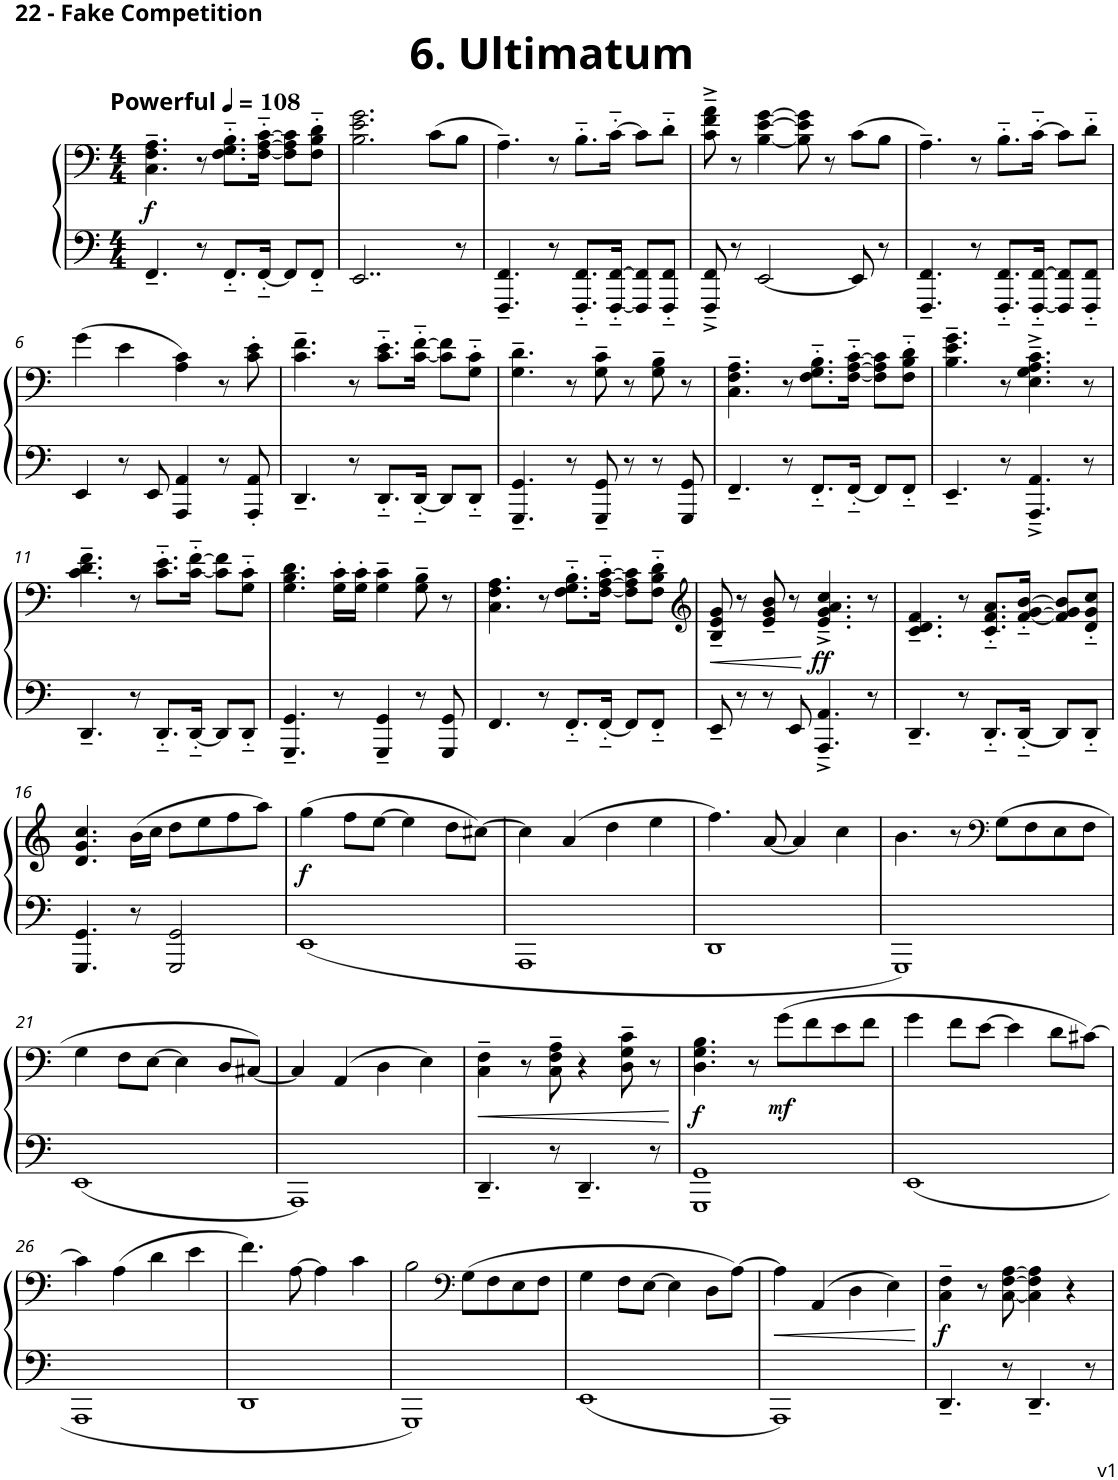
**kern	**kern	**dynam
*part1	*part1	*part1
*staff2	*staff1	*staff1/2
*I"Piano	*	*
*I'Pno.	*	*
!!LO:PB:g=z
*clefF4	*clefF4	*
*k[]	*k[]	*
*M4/4	*M4/4	*
*MM108	*MM108	*
=1	=1	=1
!	!LO:TX:a:B:t=Powerful	!
!	!LO:TX:a:B:t=6. Ultimatum	!
!	!	!LO:DY:b
4.FF~/	4.C\~ 4.F\~ 4.A\~	f
8r	8r	.
8.FF'~/L	8.F\'~ 8.G\'~ 8.B\'~L	.
[16FF'~/Jk	[16F\'~ [16A\'~ [16c\'~Jk	.
8FF/L]	8F\] 8A\] 8c\]L	.
8FF'~/J	8F\'~ 8B\'~ 8d\'~J	.
=2	=2	=2
2..EE/	2.B\ 2.e\ 2.g\	.
.	(8c\L	.
8r	8B\J	.
=3	=3	=3
4.FFF/~ 4.FF/~	4.A~\)	.
8r	8r	.
8.FFF/'~ 8.FF/'~L	8.B'~\L	.
[16FFF/'~ [16FF/'~Jk	[16c'~\Jk	.
8FFF/] 8FF/]L	8c\L]	.
8FFF/'~ 8FF/'~J	8d'~\J	.
=4	=4	=4
8FFF/~^ 8FF/~^	8c\~^ 8f\~^ 8a\~^	.
8r	8r	.
[2EE/	[4B\ [4e\ [4g\	.
.	8B\] 8e\] 8g\]	.
.	8r	.
8EE/]	(8c\L	.
8r	8B\J	.
=5	=5	=5
4.FFF/~ 4.FF/~	4.A~\)	.
8r	8r	.
8.FFF/'~ 8.FF/'~L	8.B'~\L	.
[16FFF/'~ [16FF/'~Jk	[16c'~\Jk	.
8FFF/] 8FF/]L	8c\L]	.
8FFF/'~ 8FF/'~J	8d'~\J	.
!!LO:LB:g=z
=6	=6	=6
4EE/	(4g\	.
8r	4e\	.
8EE/	.	.
4AAA/ 4AA/	4A\ 4c\)	.
8r	8r	.
8AAA/' 8AA/'	8c\' 8e\'	.
=7	=7	=7
4.DD~/	4.c\~ 4.f\~	.
8r	8r	.
8.DD'~/L	8.c\'~ 8.e\'~L	.
[16DD'~/Jk	[16c\'~ [16f\'~Jk	.
8DD/L]	8c\] 8f\]L	.
8DD'~/J	8G\'~ 8c\'~J	.
=8	=8	=8
4.GGG/~ 4.GG/~	4.G\~ 4.d\~	.
8r	8r	.
8GGG/~ 8GG/~	8G\~ 8c\~	.
8r	8r	.
8r	8G\~ 8B\~	.
8GGG/ 8GG/	8r	.
=9	=9	=9
4.FF~/	4.C\~ 4.F\~ 4.A\~	.
8r	8r	.
8.FF'~/L	8.F\'~ 8.G\'~ 8.B\'~L	.
[16FF'~/Jk	[16F\'~ [16A\'~ [16c\'~Jk	.
8FF/L]	8F\] 8A\] 8c\]L	.
8FF'~/J	8F\'~ 8B\'~ 8d\'~J	.
=10	=10	=10
4.EE~/	4.B\~ 4.e\~ 4.g\~	.
8r	8r	.
4.AAA/~^ 4.AA/~^	4.E\~^ 4.G\~^ 4.A\~^ 4.c\~^	.
8r	8r	.
!!LO:LB:g=z
=11	=11	=11
4.DD~/	4.c\~ 4.d\~ 4.f\~	.
8r	8r	.
8.DD'~/L	8.c\'~ 8.e\'~L	.
[16DD'~/Jk	[16c\'~ [16f\'~Jk	.
8DD/L]	8c\] 8f\]L	.
8DD'~/J	8G\'~ 8c\'~J	.
=12	=12	=12
4.GGG/~ 4.GG/~	4.G\ 4.B\ 4.d\	.
8r	16G\' 16c\'LL	.
.	16G\' 16c\'JJ	.
4GGG/~ 4GG/~	4G\~ 4c\~	.
8r	8G\~ 8B\~	.
8GGG/ 8GG/	8r	.
=13	=13	=13
4.FF/	4.C\ 4.F\ 4.A\	.
8r	8r	.
8.FF'~/L	8.F\'~ 8.G\'~ 8.B\'~L	.
[16FF'~/Jk	[16F\'~ [16A\'~ [16c\'~Jk	.
8FF/L]	8F\] 8A\] 8c\]L	.
8FF'~/J	8F\'~ 8B\'~ 8d\'~J	.
=14	=14	=14
*	*clefG2	*
!	!	!LO:HP:b
8EE~/	8B/~ 8e/~ 8g/~	<
8r	8r	.
8r	8e/~ 8g/~ 8b/~	.
8EE/	8r	.
!	!	!LO:DY:n=1:b
4.AAA/~^ 4.AA/~^	4.e/~^ 4.g/~^ 4.a/~^ 4.cc/~^	[ ff
8r	8r	.
=15	=15	=15
4.DD~/	4.c/~ 4.d/~ 4.f/~	.
8r	8r	.
8.DD'~/L	8.c/'~ 8.f/'~ 8.a/'~L	.
[16DD'~/Jk	[16f/'~ [16g/'~ [16b/'~Jk	.
8DD/L]	8f/] 8g/] 8b/]L	.
8DD'~/J	8d/'~ 8g/'~ 8cc/'~J	.
!!LO:LB:g=z
=16	=16	=16
4.GGG/ 4.GG/	4.d/ 4.g/ 4.cc/	.
8r	(16b\LL	.
.	16cc\JJ	.
2GGG/ 2GG/	8dd\L	.
.	8ee\	.
.	8ff\	.
.	8aa\J)	.
=17	=17	=17
!	!	!LO:DY:b
1EE	(4gg\	f
.	8ff\L	.
.	[8ee\J	.
.	4ee\]	.
.	8dd\L	.
.	[8cc#X\J)	.
=18	=18	=18
1AAA	4cc#\]	.
.	(4a/	.
.	4dd\	.
.	4ee\	.
=19	=19	=19
1DD	4.ff\)	.
.	[8a/	.
.	4a/]	.
.	4cc\	.
=20	=20	=20
1GGG	4.b\	.
.	8r	.
*	*clefF4	*
.	(8G\L	.
.	8F\	.
.	8E\	.
.	8F\J	.
!!LO:LB:g=z
=21	=21	=21
1EE	4G\	.
.	8F\L	.
.	[8E\J	.
.	4E\]	.
.	8D/L	.
.	[8C#X/J)	.
=22	=22	=22
1AAA	4C#/]	.
.	(4AA/	.
.	4D\	.
.	4E\)	.
=23	=23	=23
!	!	!LO:HP:b
4.DD~/	4C\~ 4F\~	<
.	8r	.
8r	8C\~ 8F\~ 8A\~	.
4.DD~/	4r	.
.	8D\~ 8G\~ 8c\~	.
8r	8r	.
.	.	[
=24	=24	=24
!	!	!LO:DY:b
1GGG 1GG	4.D\ 4.G\ 4.B\	f
.	8r	.
!	!	!LO:DY:b
.	(8g\L	mf
.	8f\	.
.	8e\	.
.	8f\J	.
=25	=25	=25
1EE	4g\	.
.	8f\L	.
.	[8e\J	.
.	4e\]	.
.	8d\L	.
.	[8c#X\J)	.
!!LO:LB:g=z
=26	=26	=26
1AAA	4c#\]	.
.	(4A\	.
.	4d\	.
.	4e\	.
=27	=27	=27
1DD	4.f\)	.
.	[8A\	.
.	4A\]	.
.	4c\	.
=28	=28	=28
1GGG	2B\	.
*	*clefF4	*
.	(8G\L	.
.	8F\	.
.	8E\	.
.	8F\J	.
=29	=29	=29
1EE	4G\	.
.	8F\L	.
.	[8E\J	.
.	4E\]	.
.	8D\L	.
.	[8A\J)	.
=30	=30	=30
!	!	!LO:HP:b
1AAA	4A\]	<
.	(4AA/	.
.	4D\	.
.	4E\)	.
.	.	[
=31	=31	=31
!	!	!LO:DY:b
4.DD~/	4C\~ 4F\~	f
.	8r	.
8r	[8C\ [8F\ [8A\	.
4.DD~/	4C\] 4F\] 4A\]	.
.	4r	.
8r	.	.
=	=	=
*-	*-	*-
